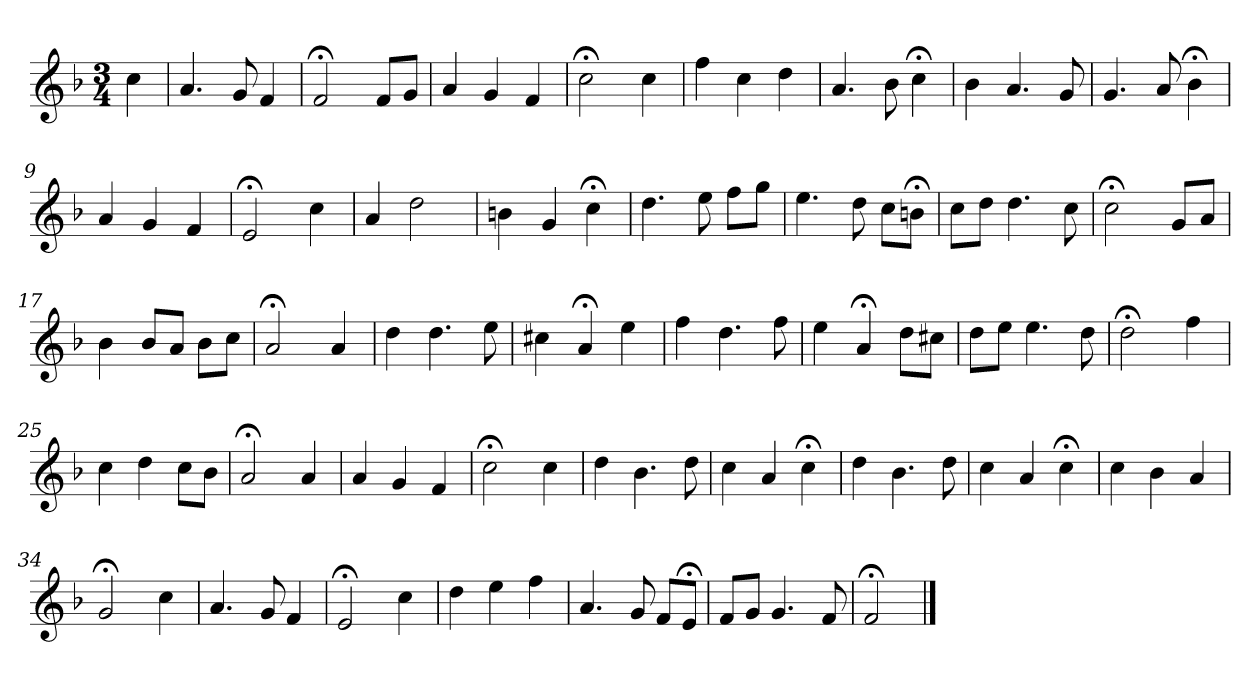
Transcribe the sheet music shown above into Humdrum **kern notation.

**kern
*part1
*staff1
*k[b-]
*F:
*M3/4
*MM120
=
4cc
=1
4.a
8g
4f
=2
2f;<
8fL
8gJ
=3
4a
4g
4f
=4
2cc;<
4cc
=5
4ff
4cc
4dd
=6
4.a
8b-
4cc;<
=7
4b-
4.a
8g
=8
4.g
8a
4b-;<
=9
4a
4g
4f
=10
2e;<
4cc
=11
4a
2dd
=12
4bn
4g
4cc;<
=13
4.dd
8ee
8ffL
8ggJ
=14
4.ee
8dd
8ccL
8bn;<J
=15
8ccL
8ddJ
4.dd
8cc
=16
2cc;<
8gL
8aJ
=17
4b-
8b-L
8aJ
8b-L
8ccJ
=18
2a;<
4a
=19
4dd
4.dd
8ee
=20
4cc#X
4a;<
4ee
=21
4ff
4.dd
8ff
=22
4ee
4a;<
8ddL
8cc#XJ
=23
8ddL
8eeJ
4.ee
8dd
=24
2dd;<
4ff
=25
4cc
4dd
8ccL
8b-J
=26
2a;<
4a
=27
4a
4g
4f
=28
2cc;<
4cc
=29
4dd
4.b-
8dd
=30
4cc
4a
4cc;<
=31
4dd
4.b-
8dd
=32
4cc
4a
4cc;<
=33
4cc
4b-
4a
=34
2g;<
4cc
=35
4.a
8g
4f
=36
2e;<
4cc
=37
4dd
4ee
4ff
=38
4.a
8g
8fL
8e;<J
=39
8fL
8gJ
4.g
8f
=40
2f;<
==
*-
